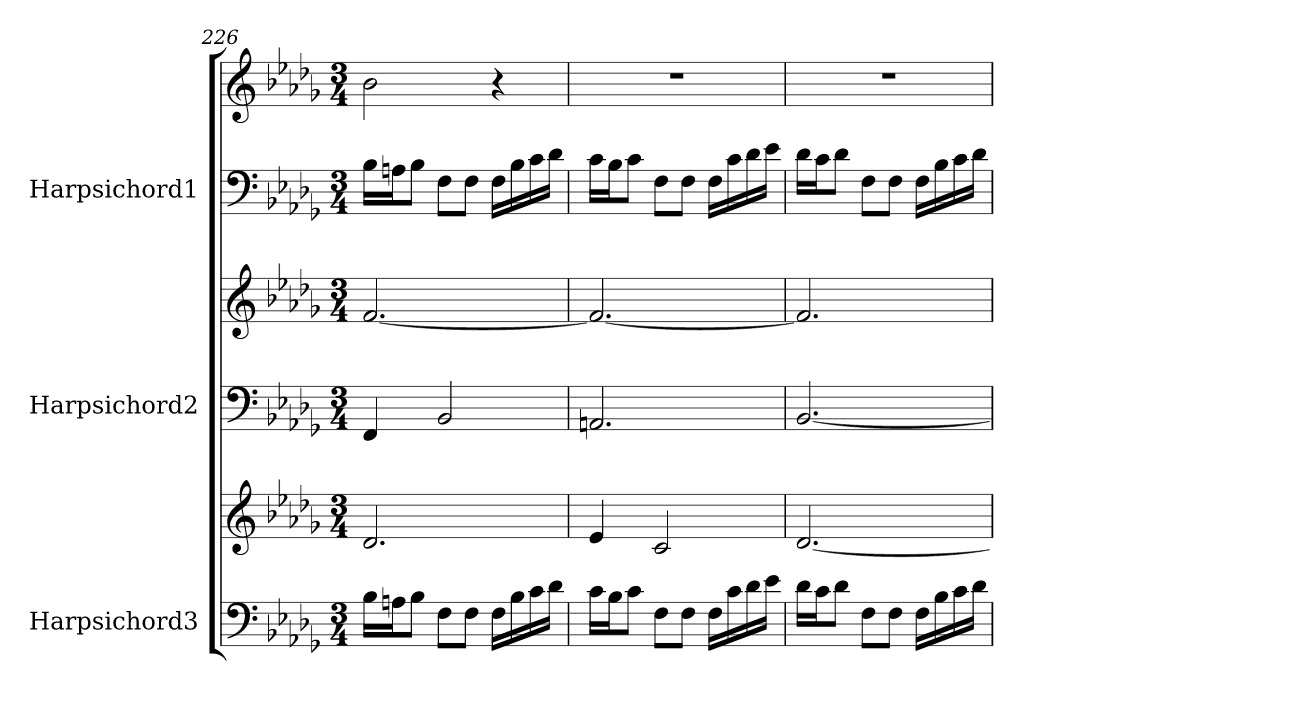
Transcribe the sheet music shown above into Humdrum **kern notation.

**kern	**kern	**kern	**kern	**kern	**kern
*part3	*part3	*part2	*part2	*part1	*part1
*staff6	*staff5	*staff4	*staff3	*staff2	*staff1
*I"Harpsichord3	*	*I"Harpsichord2	*	*I"Harpsichord1	*
*I'Hp	*	*I'Hp	*	*I'Hp	*
*clefF4	*clefG2	*clefF4	*clefG2	*clefF4	*clefG2
*k[b-e-a-d-g-]	*k[b-e-a-d-g-]	*k[b-e-a-d-g-]	*k[b-e-a-d-g-]	*k[b-e-a-d-g-]	*k[b-e-a-d-g-]
*M3/4	*M3/4	*M3/4	*M3/4	*M3/4	*M3/4
=226	=226	=226	=226	=226	=226
16B-\LL	2.d-/	4FF/	[2.f/	16B-\LL	2b-\
16An\J	.	.	.	16An\J	.
8B-\J	.	.	.	8B-\J	.
8F\L	.	2BB-/	.	8F\L	.
8F\J	.	.	.	8F\J	.
16F\LL	.	.	.	16F\LL	4r
16B-\	.	.	.	16B-\	.
16c\	.	.	.	16c\	.
16d-\JJ	.	.	.	16d-\JJ	.
=227	=227	=227	=227	=227	=227
16c\LL	4e-/	2.AAn/	2.f/_	16c\LL	2.r
16B-\J	.	.	.	16B-\J	.
8c\J	.	.	.	8c\J	.
8F\L	2c/	.	.	8F\L	.
8F\J	.	.	.	8F\J	.
16F\LL	.	.	.	16F\LL	.
16c\	.	.	.	16c\	.
16d-\	.	.	.	16d-\	.
16e-\JJ	.	.	.	16e-\JJ	.
=228	=228	=228	=228	=228	=228
16d-\LL	[2.d-/	[2.BB-/	2.f/]	16d-\LL	2.r
16c\J	.	.	.	16c\J	.
8d-\J	.	.	.	8d-\J	.
8F\L	.	.	.	8F\L	.
8F\J	.	.	.	8F\J	.
16F\LL	.	.	.	16F\LL	.
16B-\	.	.	.	16B-\	.
16c\	.	.	.	16c\	.
16d-\JJ	.	.	.	16d-\JJ	.
=	=	=	=	=	=
*-	*-	*-	*-	*-	*-
